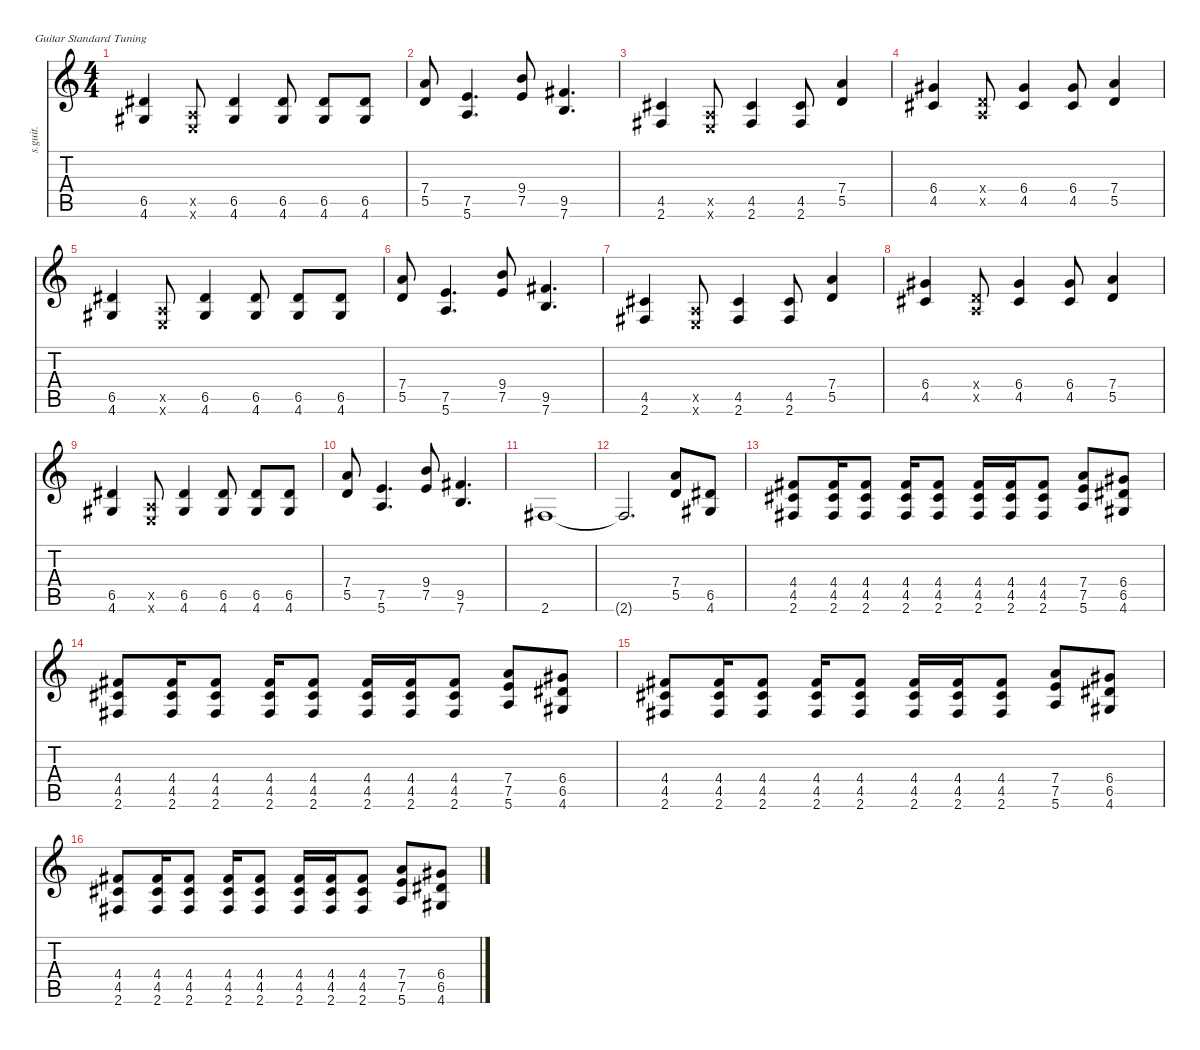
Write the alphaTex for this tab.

\defaultSystemsLayout 4
\hideDynamics
\bracketExtendMode nobrackets
\track ("" "s.guit.") {instrument distortionguitar}
\staff {score tabs}
\tuning (E4 B3 G3 D3 A2 E2)
\ts (4 4)
\tempo (100 hide)
\clef g2
\ks c
(6.5{acc #} 4.6{acc #}).4{dy mf} (0.5{x} 0.6{x}).8 (6.5{acc #} 4.6{acc #}).4 (6.5{acc #} 4.6{acc #}).8 (6.5{acc #} 4.6{acc #}).8 (6.5{acc #} 4.6{acc #}).8 |
(7.4 5.5).8 (7.5 5.6).4{d} (9.4 7.5).8 (9.5{acc #} 7.6).4{d} |
(4.5{acc #} 2.6{acc #}).4 (0.5{x} 0.6{x}).8 (4.5{acc #} 2.6{acc #}).4 (4.5{acc #} 2.6{acc #}).8 (7.4 5.5).4 |
(6.4{acc #} 4.5{acc #}).4 (0.4{x} 0.5{x}).8 (6.4{acc #} 4.5{acc #}).4 (6.4{acc #} 4.5{acc #}).8 (7.4 5.5).4 |
(6.5{acc #} 4.6{acc #}).4 (0.5{x} 0.6{x}).8 (6.5{acc #} 4.6{acc #}).4 (6.5{acc #} 4.6{acc #}).8 (6.5{acc #} 4.6{acc #}).8 (6.5{acc #} 4.6{acc #}).8 |
(7.4 5.5).8 (7.5 5.6).4{d} (9.4 7.5).8 (9.5{acc #} 7.6).4{d} |
(4.5{acc #} 2.6{acc #}).4 (0.5{x} 0.6{x}).8 (4.5{acc #} 2.6{acc #}).4 (4.5{acc #} 2.6{acc #}).8 (7.4 5.5).4 |
(6.4{acc #} 4.5{acc #}).4 (0.4{x} 0.5{x}).8 (6.4{acc #} 4.5{acc #}).4 (6.4{acc #} 4.5{acc #}).8 (7.4 5.5).4 |
(6.5{acc #} 4.6{acc #}).4 (0.5{x} 0.6{x}).8 (6.5{acc #} 4.6{acc #}).4 (6.5{acc #} 4.6{acc #}).8 (6.5{acc #} 4.6{acc #}).8 (6.5{acc #} 4.6{acc #}).8 |
(7.4 5.5).8 (7.5 5.6).4{d} (9.4 7.5).8 (9.5{acc #} 7.6).4{d} |
\tempo (150 hide)
2.6{acc #}.1 |
2.6{t acc #}.2{d} (7.4 5.5).8 (6.5{acc #} 4.6{acc #}).8 |
(4.4{acc #} 4.5{acc #} 2.6{acc #}).8 (4.4{acc #} 4.5{acc #} 2.6{acc #}).16 (4.4{acc #} 4.5{acc #} 2.6{acc #}).8 (4.4{acc #} 4.5{acc #} 2.6{acc #}).16 (4.4{acc #} 4.5{acc #} 2.6{acc #}).8 (4.4{acc #} 4.5{acc #} 2.6{acc #}).16 (4.4{acc #} 4.5{acc #} 2.6{acc #}).16 (4.4{acc #} 4.5{acc #} 2.6{acc #}).8 (7.4 7.5 5.6).8 (6.4{acc #} 6.5{acc #} 4.6{acc #}).8 |
(4.4{acc #} 4.5{acc #} 2.6{acc #}).8 (4.4{acc #} 4.5{acc #} 2.6{acc #}).16 (4.4{acc #} 4.5{acc #} 2.6{acc #}).8 (4.4{acc #} 4.5{acc #} 2.6{acc #}).16 (4.4{acc #} 4.5{acc #} 2.6{acc #}).8 (4.4{acc #} 4.5{acc #} 2.6{acc #}).16 (4.4{acc #} 4.5{acc #} 2.6{acc #}).16 (4.4{acc #} 4.5{acc #} 2.6{acc #}).8 (7.4 7.5 5.6).8 (6.4{acc #} 6.5{acc #} 4.6{acc #}).8 |
(4.4{acc #} 4.5{acc #} 2.6{acc #}).8 (4.4{acc #} 4.5{acc #} 2.6{acc #}).16 (4.4{acc #} 4.5{acc #} 2.6{acc #}).8 (4.4{acc #} 4.5{acc #} 2.6{acc #}).16 (4.4{acc #} 4.5{acc #} 2.6{acc #}).8 (4.4{acc #} 4.5{acc #} 2.6{acc #}).16 (4.4{acc #} 4.5{acc #} 2.6{acc #}).16 (4.4{acc #} 4.5{acc #} 2.6{acc #}).8 (7.4 7.5 5.6).8 (6.4{acc #} 6.5{acc #} 4.6{acc #}).8 |
(4.4{acc #} 4.5{acc #} 2.6{acc #}).8 (4.4{acc #} 4.5{acc #} 2.6{acc #}).16 (4.4{acc #} 4.5{acc #} 2.6{acc #}).8 (4.4{acc #} 4.5{acc #} 2.6{acc #}).16 (4.4{acc #} 4.5{acc #} 2.6{acc #}).8 (4.4{acc #} 4.5{acc #} 2.6{acc #}).16 (4.4{acc #} 4.5{acc #} 2.6{acc #}).16 (4.4{acc #} 4.5{acc #} 2.6{acc #}).8 (7.4 7.5 5.6).8 (6.4{acc #} 6.5{acc #} 4.6{acc #}).8
